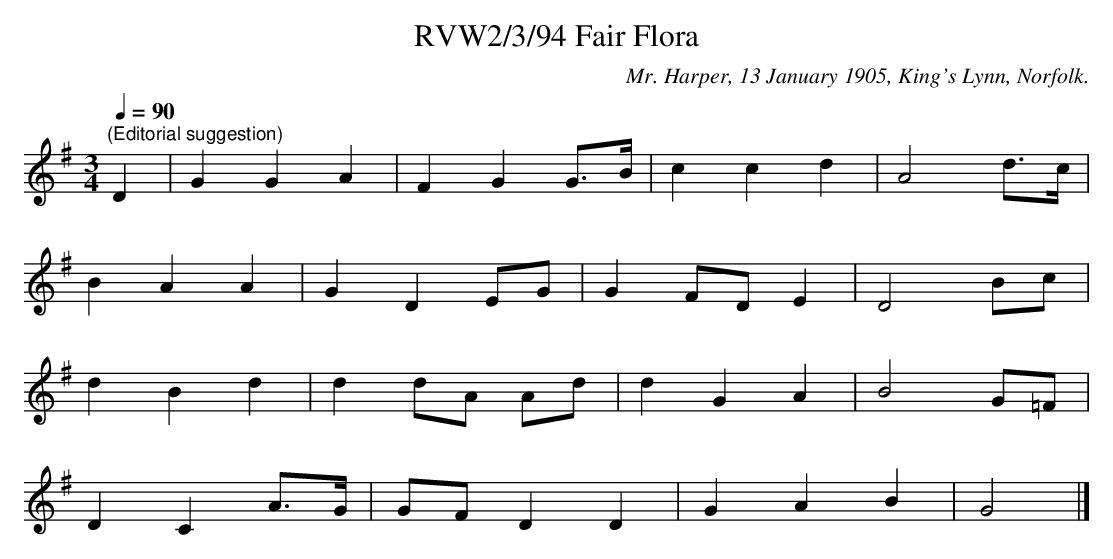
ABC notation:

X:1
T:RVW2/3/94 Fair Flora
C:Mr. Harper, 13 January 1905, King's Lynn, Norfolk.
L:1/4
Q:1/4=90
M:3/4
K:G
"^(Editorial suggestion)" D | G G A | F G G/>B/ | c c d | A2 d/>c/ |$ B A A | G D E/G/ | G F/D/ E |
D2 B/c/ |$ d B d | d d/A/ A/d/ | d G A | B2 G/=F/ |$ D C A/>G/ | G/F/ D D | G A B | G2 |]
